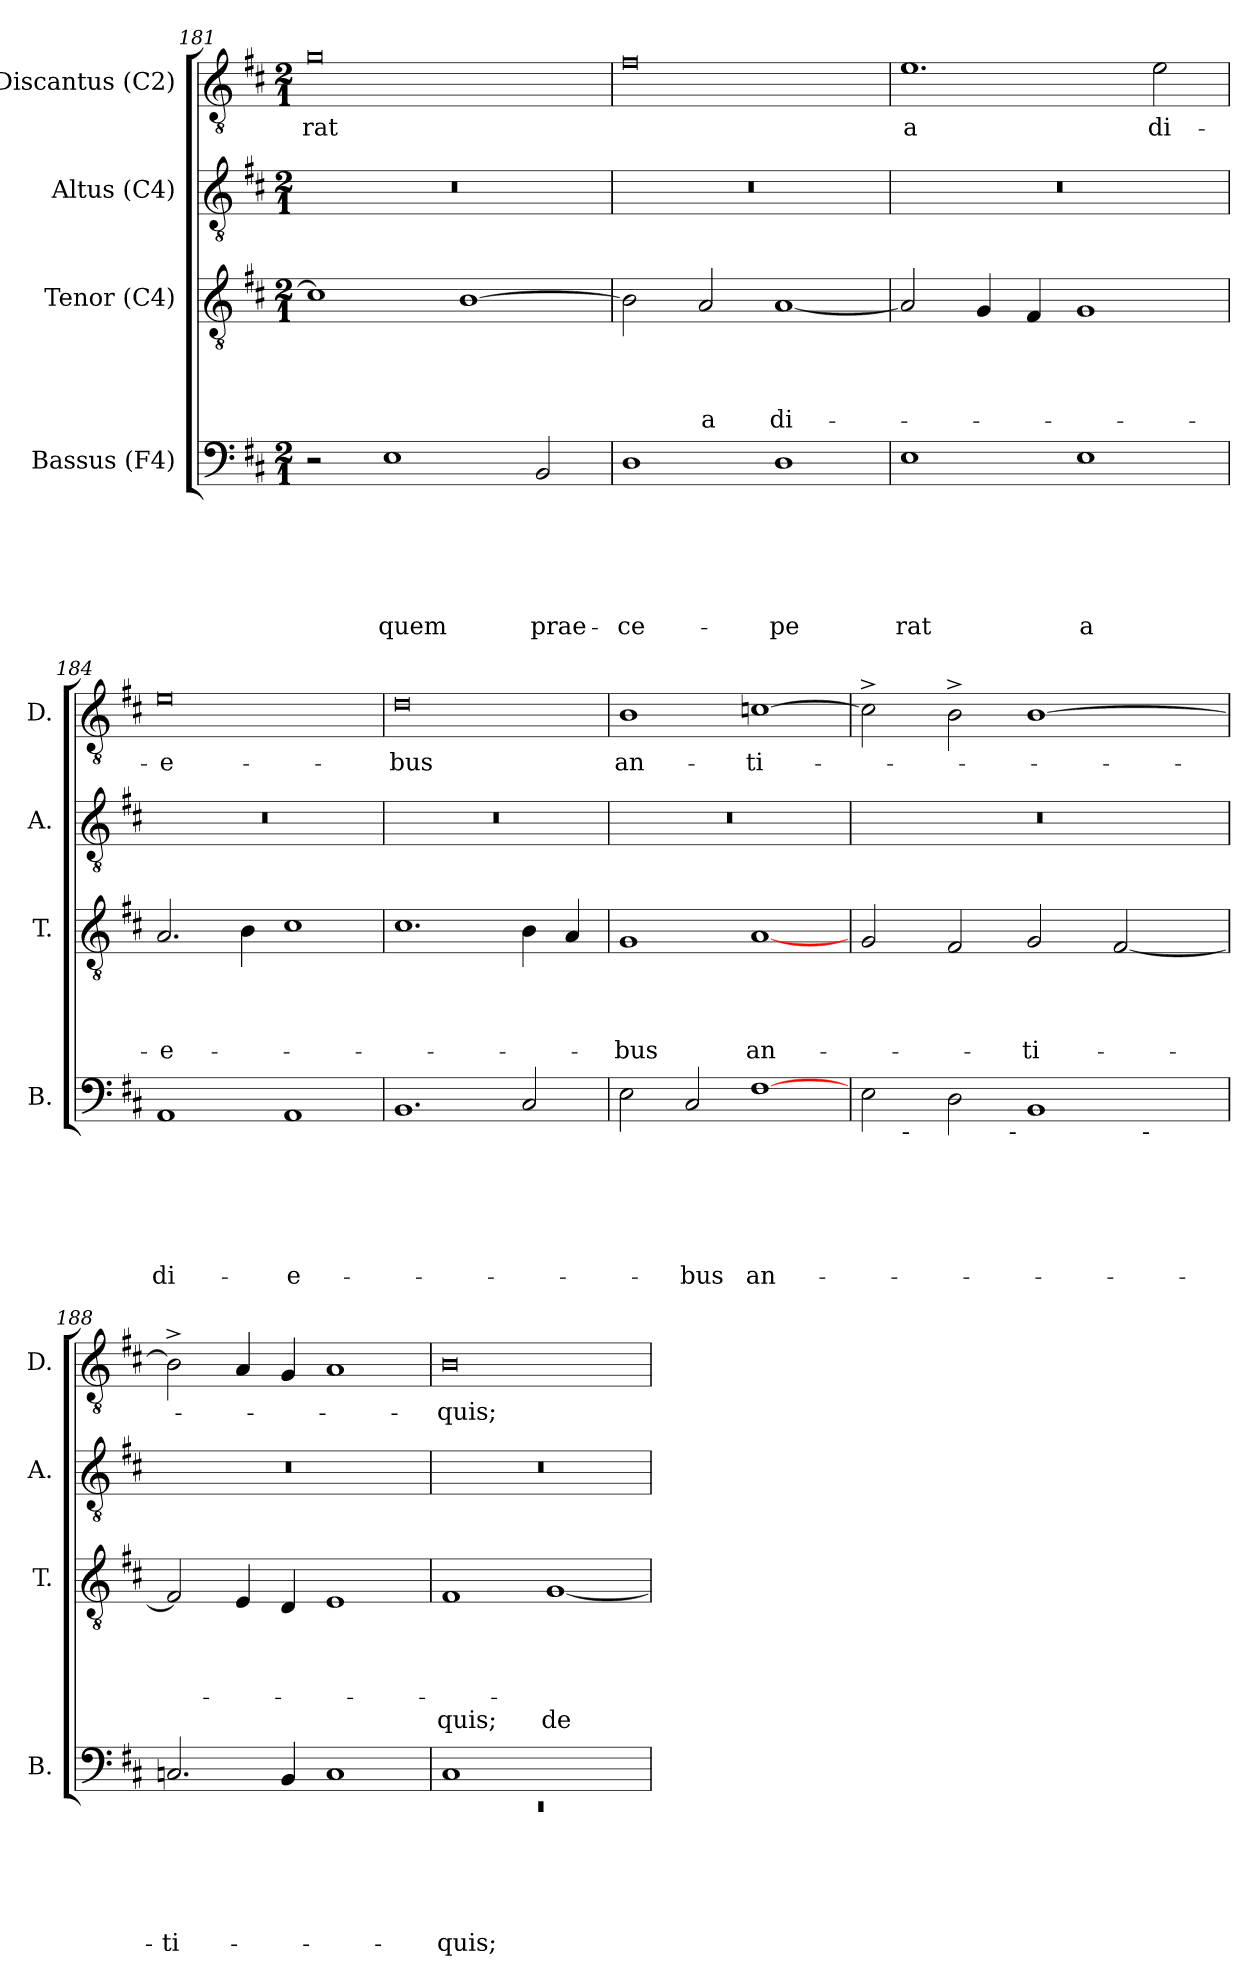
**kern	**text	**text	**text	**text	**text	**text	**kern	**text	**text	**text	**text	**text	**kern	**kern	**text
*part4	*part4	*part4	*part4	*part4	*part4	*part4	*part3	*part3	*part3	*part3	*part3	*part3	*part2	*part1	*part1
*staff4	*staff4	*staff4	*staff4	*staff4	*staff4	*staff4	*staff3	*staff3	*staff3	*staff3	*staff3	*staff3	*staff2	*staff1	*staff1
*I"Bassus (F4)	*	*	*	*	*	*	*I"Tenor (C4)	*	*	*	*	*	*I"Altus (C4)	*I"Discantus (C2)	*
*I'B.	*	*	*	*	*	*	*I'T.	*	*	*	*	*	*I'A.	*I'D.	*
*clefF4	*	*	*	*	*	*	*clefGv2	*	*	*	*	*	*clefGv2	*clefGv2	*
*k[f#c#]	*	*	*	*	*	*	*k[f#c#]	*	*	*	*	*	*k[f#c#]	*k[f#c#]	*
*D:	*	*	*	*	*	*	*D:	*	*	*	*	*	*D:	*D:	*
*M2/1	*	*	*	*	*	*	*M2/1	*	*	*	*	*	*M2/1	*M2/1	*
=181	=181	=181	=181	=181	=181	=181	=181	=181	=181	=181	=181	=181	=181	=181	=181
!	!	!	!	!	!	!	!	!	!	!	!	!	!	!	!LO:LY:b
2r	.	.	.	.	.	.	1c]	.	.	.	.	.	0r	0g	-rat
!	!	!	!	!	!	!LO:LY:b	!	!	!	!	!	!	!	!	!
1E	.	.	.	.	.	quem	.	.	.	.	.	.	.	.	.
.	.	.	.	.	.	.	[<1B	.	.	.	.	.	.	.	.
!	!	!	!	!	!	!LO:LY:b	!	!	!	!	!	!	!	!	!
2BB/	.	.	.	.	.	prae-	.	.	.	.	.	.	.	.	.
!!LO:LB:g=z
=182	=182	=182	=182	=182	=182	=182	=182	=182	=182	=182	=182	=182	=182	=182	=182
!	!	!	!	!	!	!LO:LY:b	!	!	!	!	!	!	!	!	!
1D	.	.	.	.	.	-ce-	2B\]	.	.	.	.	.	0r	0f#	.
!	!	!	!	!	!	!	!	!	!	!	!LO:LY:b	!	!	!	!
.	.	.	.	.	.	.	2A/	.	.	.	a	.	.	.	.
!	!	!	!	!	!	!LO:LY:b	!	!	!	!	!LO:LY:b	!	!	!	!
1D	.	.	.	.	.	-pe	[<1A	.	.	.	di-	.	.	.	.
=183	=183	=183	=183	=183	=183	=183	=183	=183	=183	=183	=183	=183	=183	=183	=183
!	!	!	!	!	!	!LO:LY:b	!	!	!	!	!	!	!	!	!LO:LY:b:rj
1E	.	.	.	.	.	rat	2A/]	.	.	.	.	.	0r	1.e	a
.	.	.	.	.	.	.	4G/	.	.	.	.	.	.	.	.
.	.	.	.	.	.	.	4F#/	.	.	.	.	.	.	.	.
!	!	!	!	!	!	!LO:LY:b:rj	!	!	!	!	!	!	!	!	!
1E	.	.	.	.	.	a	1G	.	.	.	.	.	.	.	.
!	!	!	!	!	!	!	!	!	!	!	!	!	!	!	!LO:LY:b
.	.	.	.	.	.	.	.	.	.	.	.	.	.	2e\	di-
=184	=184	=184	=184	=184	=184	=184	=184	=184	=184	=184	=184	=184	=184	=184	=184
!	!	!	!	!	!	!LO:LY:b	!	!	!	!	!LO:LY:b:rj	!	!	!	!LO:LY:b:rj
1AA	.	.	.	.	.	di-	2.A/	.	.	.	-e-	.	0r	0e	-e-
.	.	.	.	.	.	.	4B\	.	.	.	.	.	.	.	.
!	!	!	!	!	!	!LO:LY:b:rj	!	!	!	!	!	!	!	!	!
1AA	.	.	.	.	.	-e-	1c#	.	.	.	.	.	.	.	.
=185	=185	=185	=185	=185	=185	=185	=185	=185	=185	=185	=185	=185	=185	=185	=185
!	!	!	!	!	!	!	!	!	!	!	!	!	!	!	!LO:LY:b
1.BB	.	.	.	.	.	.	1.c#	.	.	.	.	.	0r	0d	-bus
2C#/	.	.	.	.	.	.	4B\	.	.	.	.	.	.	.	.
.	.	.	.	.	.	.	4A/	.	.	.	.	.	.	.	.
=186	=186	=186	=186	=186	=186	=186	=186	=186	=186	=186	=186	=186	=186	=186	=186
!	!	!	!	!	!	!	!	!	!	!	!LO:LY:b	!	!	!	!LO:LY:b
2E\	.	.	.	.	.	.	1G	.	.	.	-bus	.	0r	1B	an-
!	!	!	!	!	!	!LO:LY:b	!	!	!	!	!	!	!	!	!
2C#/	.	.	.	.	.	-bus	.	.	.	.	.	.	.	.	.
!	!	!	!	!	!	!LO:LY:b	!	!	!	!	!LO:LY:b	!	!	!	!LO:LY:b
[<1F#	.	.	.	.	.	an-	[<1A	.	.	.	an-	.	.	[<1cn	-ti-
!!LO:LB:g=z
=187	=187	=187	=187	=187	=187	=187	=187	=187	=187	=187	=187	=187	=187	=187	=187
*^	*	*	*	*	*	*	*	*	*	*	*	*	*	*	*
*	*^	*	*	*	*	*	*	*	*	*	*	*	*	*	*	*
*	*	*^	*	*	*	*	*	*	*	*	*	*	*	*	*	*	*
2E\	8..ryy	2...ryy	1ryy	.	.	.	.	.	.	2G/	.	.	.	.	.	0r	2cni^>\]	.
!	!LO:TX:b:t=-	!	!	!	!	!	!	!	!	!	!	!	!	!	!	!	!	!
.	1ryy	.	.	.	.	.	.	.	.	.	.	.	.	.	.	.	.	.
2D\	.	.	.	.	.	.	.	.	.	2F#/	.	.	.	.	.	.	2B^>\	.
!	!	!LO:TX:b:t=-	!	!	!	!	!	!	!	!	!	!	!	!	!	!	!	!
.	.	1ryy	.	.	.	.	.	.	.	.	.	.	.	.	.	.	.	.
!	!	!	!	!	!	!	!	!	!	!	!	!	!	!LO:LY:b	!	!	!	!
1BB	.	.	2ryy	.	.	.	.	.	.	2G/	.	.	.	-ti-	.	.	[>1B	.
.	2ryy	.	.	.	.	.	.	.	.	.	.	.	.	.	.	.	.	.
.	.	.	8ryy	.	.	.	.	.	.	[<2F#/	.	.	.	.	.	.	.	.
!	!	!	!LO:TX:b:t=-	!	!	!	!	!	!	!	!	!	!	!	!	!	!	!
.	.	.	4.ryy	.	.	.	.	.	.	.	.	.	.	.	.	.	.	.
.	4ryy	.	.	.	.	.	.	.	.	.	.	.	.	.	.	.	.	.
.	.	16ryy	.	.	.	.	.	.	.	.	.	.	.	.	.	.	.	.
.	32ryy	.	.	.	.	.	.	.	.	.	.	.	.	.	.	.	.	.
=188	=188	=188	=188	=188	=188	=188	=188	=188	=188	=188	=188	=188	=188	=188	=188	=188	=188	=188
!	!	!	!	!	!	!	!	!	!LO:LY:b	!	!	!	!	!	!	!	!	!
*v	*v	*v	*v	*	*	*	*	*	*	*	*	*	*	*	*	*	*	*
2.C/	.	.	.	.	.	-ti-	2F#/]	.	.	.	.	.	0r	2B^>\]	.
.	.	.	.	.	.	.	4E/	.	.	.	.	.	.	4A/	.
4BB/	.	.	.	.	.	.	4D/	.	.	.	.	.	.	4G/	.
1C	.	.	.	.	.	.	1E	.	.	.	.	.	.	1A	.
=189	=189	=189	=189	=189	=189	=189	=189	=189	=189	=189	=189	=189	=189	=189	=189
*^	*	*	*	*	*	*	*	*	*	*	*	*	*	*	*
!	!LO:N:vis=1	!	!	!	!	!	!LO:LY:b	!	!	!	!	!	!LO:LY:b	!	!	!LO:LY:b
1C#	0rEE	.	.	.	.	.	-quis;	1F#	.	.	.	.	-quis;	0r	0B	-quis;
!	!	!	!	!	!	!	!	!	!	!	!	!	!LO:LY:b	!	!	!
1ryy	.	.	.	.	.	.	.	[<1G	.	.	.	.	de-	.	.	.
*v	*v	*	*	*	*	*	*	*	*	*	*	*	*	*	*	*
=	=	=	=	=	=	=	=	=	=	=	=	=	=	=	=
*-	*-	*-	*-	*-	*-	*-	*-	*-	*-	*-	*-	*-	*-	*-	*-
